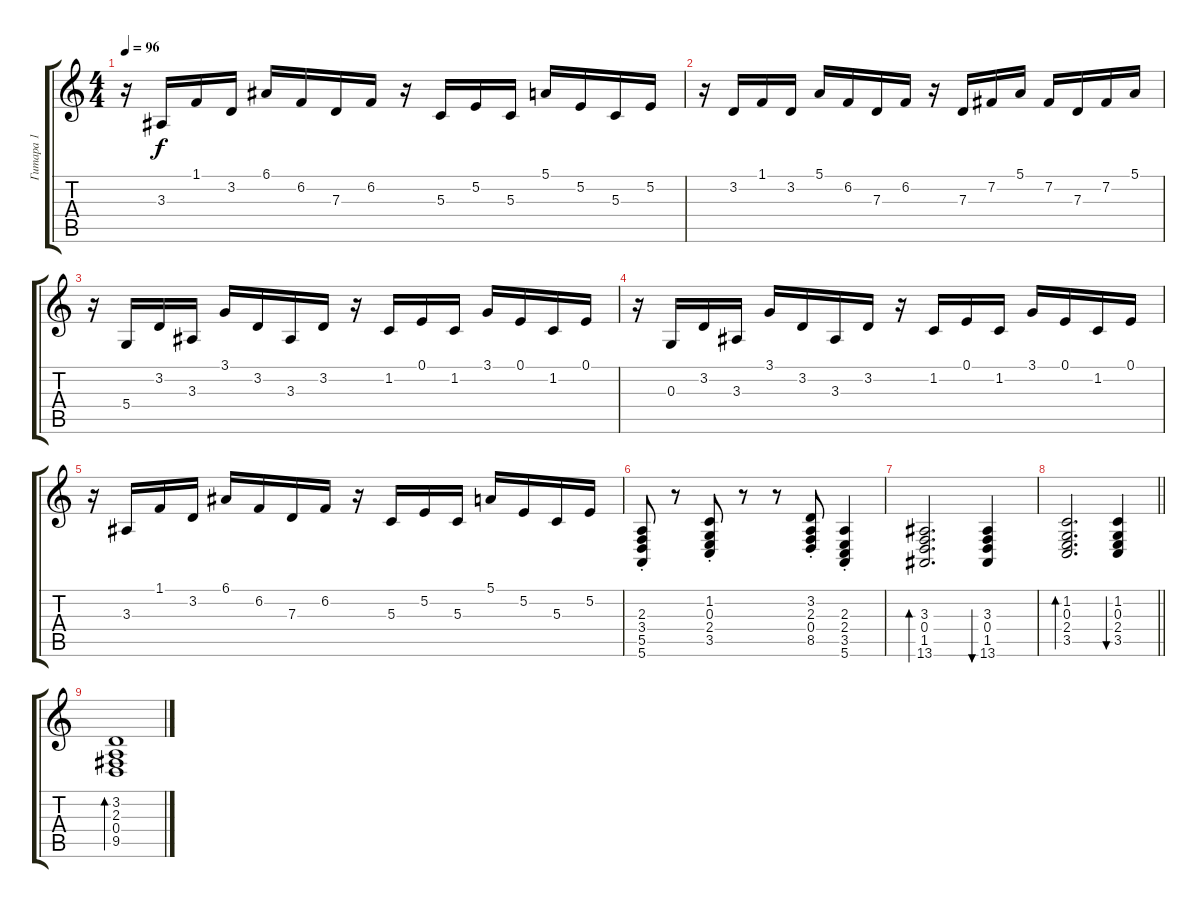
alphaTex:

\track ("Гитара 1" "Гитара 1") {instrument koto}
\staff {score tabs}
\tuning (E4 B3 G3 D3 A2 E2) {hide}
\ts (4 4)
\tempo 96
\clef g2
\ks c
r.16{dy f} 3.3.16 1.1.16 3.2.16 6.1.16 6.2.16 7.3.16 6.2.16 r.16 5.3.16 5.2.16 5.3.16 5.1.16 5.2.16 5.3.16 5.2.16 |
r.16 3.2.16 1.1.16 3.2.16 5.1.16 6.2.16 7.3.16 6.2.16 r.16 7.3.16 7.2.16 5.1.16 7.2.16 7.3.16 7.2.16 5.1.16 |
r.16 5.4.16 3.2.16 3.3.16 3.1.16 3.2.16 3.3.16 3.2.16 r.16 1.2.16 0.1.16 1.2.16 3.1.16 0.1.16 1.2.16 0.1.16 |
r.16 0.3.16 3.2.16 3.3.16 3.1.16 3.2.16 3.3.16 3.2.16 r.16 1.2.16 0.1.16 1.2.16 3.1.16 0.1.16 1.2.16 0.1.16 |
r.16 3.3.16 1.1.16 3.2.16 6.1.16 6.2.16 7.3.16 6.2.16 r.16 5.3.16 5.2.16 5.3.16 5.1.16 5.2.16 5.3.16 5.2.16 |
(2.3{st} 3.4{st} 5.5{st} 5.6).8 r.8 (1.2{st} 0.3{st} 2.4{st} 3.5{st}).8 r.8 r.8 (3.2{st} 2.3{st} 0.4{st} 8.5{st}).8 (2.3{st} 2.4{st} 3.5{st} 5.6{st}).4 |
(3.3 0.4 1.5 13.6).2{d bd 480} (3.3 0.4 1.5 13.6).4{bu 480} |
\barLineRight lightlight
(1.2 0.3 2.4 3.5).2{d bd 480} (1.2 0.3 2.4 3.5).4{bu 480} |
(3.2 2.3 0.4 9.5).1{bd 480}
